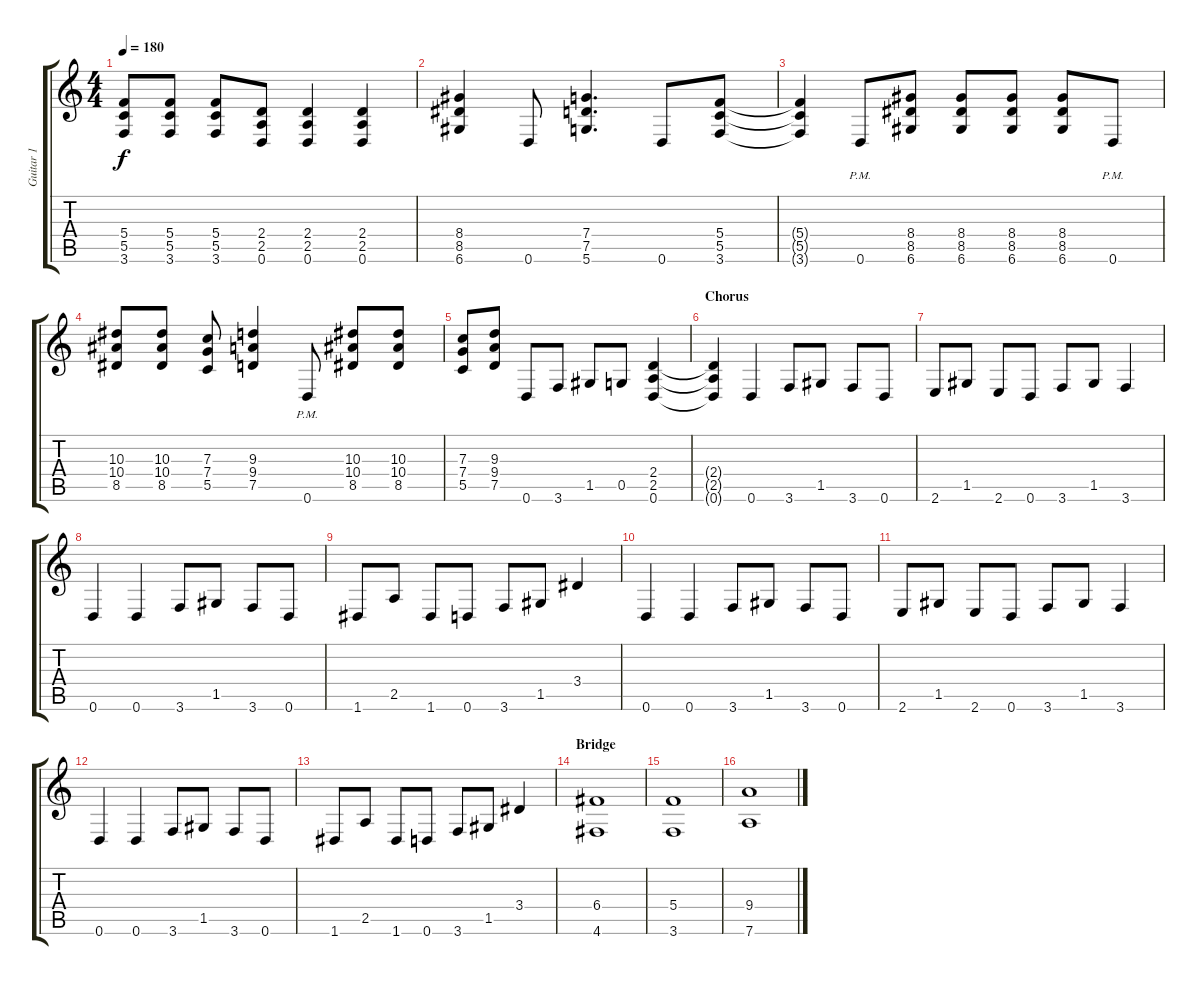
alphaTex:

\track ("Guitar 1" "Guitar 1") {instrument distortionguitar}
\staff {score tabs}
\tuning (D4 A3 F3 C3 G2 D2) {hide}
\ts (4 4)
\tempo 180
\clef g2
\ks c
(5.4{t} 5.5{t} 3.6{t}).8{dy f} (5.4 5.5 3.6).8 (5.4 5.5 3.6).8 (2.4 2.5 0.6).8 (2.4 2.5 0.6).4 (2.4 2.5 0.6).4 |
(8.4 8.5 6.6).4 0.6.8 (7.4 7.5 5.6).4{d} 0.6.8 (5.4 5.5 3.6).8 |
(5.4{t} 5.5{t} 3.6{t}).4 0.6{pm}.8 (8.4 8.5 6.6).8 (8.4 8.5 6.6).8 (8.4 8.5 6.6).8 (8.4 8.5 6.6).8 0.6{pm}.8 |
(10.3 10.4 8.5).8 (10.3 10.4 8.5).8 (7.3 7.4 5.5).8 (9.3 9.4 7.5).4 0.6{pm}.8 (10.3 10.4 8.5).8 (10.3 10.4 8.5).8 |
(7.3 7.4 5.5).8 (9.3 9.4 7.5).8 0.6.8 3.6.8 1.5.8 0.5.8 (2.4 2.5 0.6).4 |
\section ("" "Chorus")
(2.4{t} 2.5{t} 0.6{t}).4 0.6.4 3.6.8 1.5.8 3.6.8 0.6.8 |
2.6.8 1.5.8 2.6.8 0.6.8 3.6.8 1.5.8 3.6.4 |
0.6.4 0.6.4 3.6.8 1.5.8 3.6.8 0.6.8 |
1.6.8 2.5.8 1.6.8 0.6.8 3.6.8 1.5.8 3.4.4 |
0.6.4 0.6.4 3.6.8 1.5.8 3.6.8 0.6.8 |
2.6.8 1.5.8 2.6.8 0.6.8 3.6.8 1.5.8 3.6.4 |
0.6.4 0.6.4 3.6.8 1.5.8 3.6.8 0.6.8 |
1.6.8 2.5.8 1.6.8 0.6.8 3.6.8 1.5.8 3.4.4 |
\section ("" "Bridge")
(6.4 4.6).1 |
(5.4 3.6).1 |
(9.4 7.6).1
